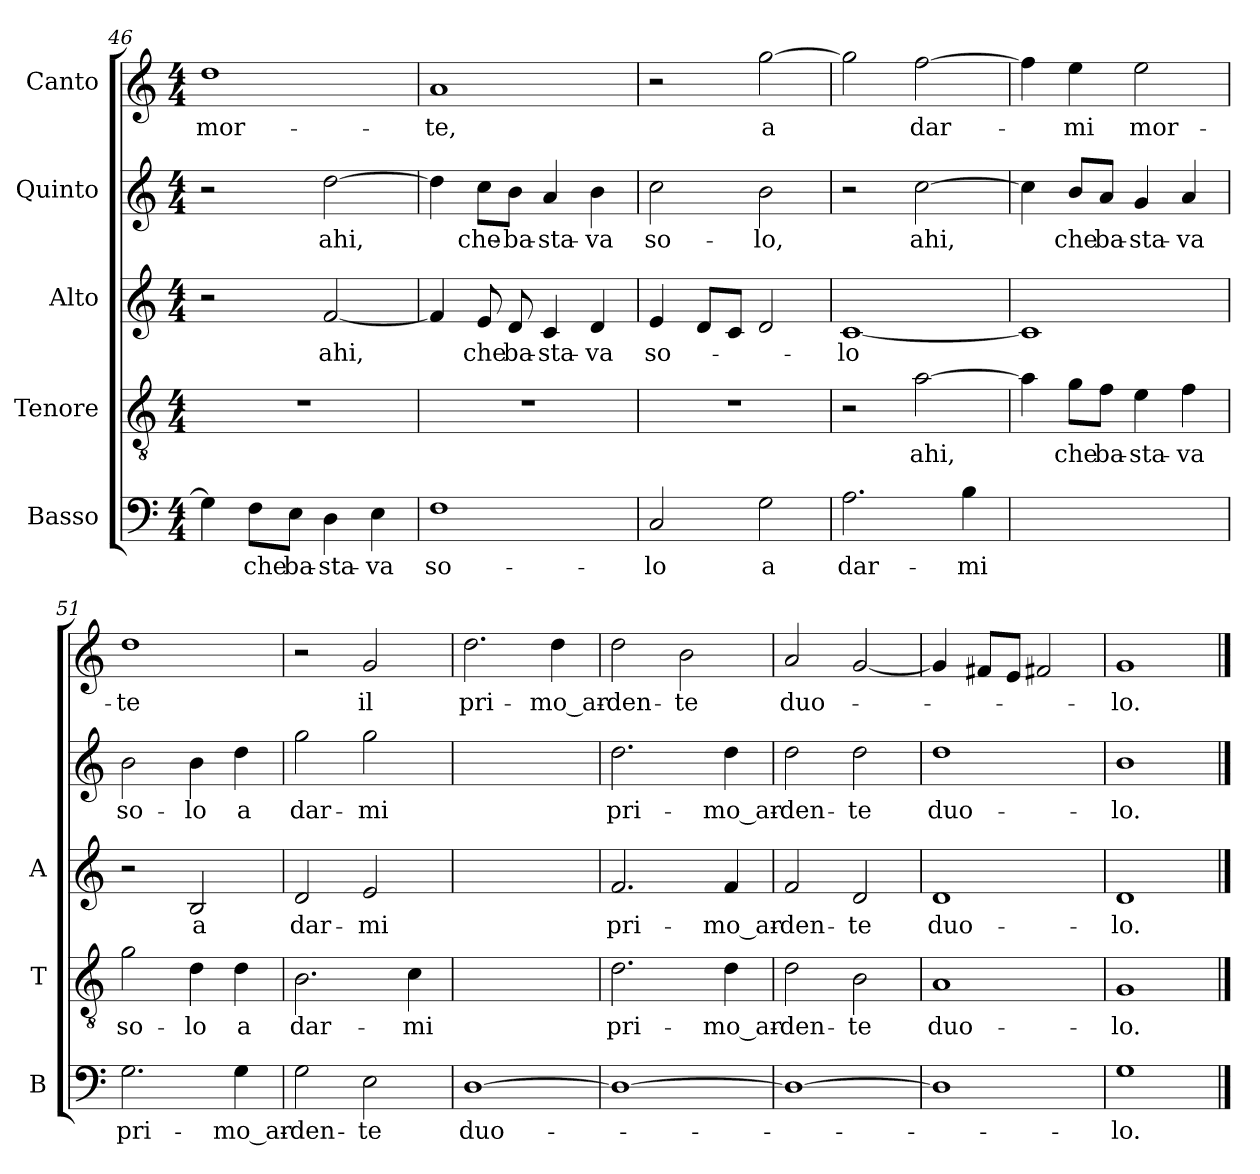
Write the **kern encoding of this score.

**kern	**text	**kern	**text	**kern	**text	**kern	**text	**kern	**text
*part5	*part5	*part4	*part4	*part3	*part3	*part2	*part2	*part1	*part1
*staff5	*staff5	*staff4	*staff4	*staff3	*staff3	*staff2	*staff2	*staff1	*staff1
*I"Basso	*	*I"Tenore	*	*I"Alto	*	*I"Quinto	*	*I"Canto	*
*I'B	*	*I'T	*	*I'A	*	*	*	*	*
*clefF4	*	*clefGv2	*	*clefG2	*	*clefG2	*	*clefG2	*
*k[]	*	*k[]	*	*k[]	*	*k[]	*	*k[]	*
*C:	*	*C:	*	*C:	*	*C:	*	*C:	*
*M4/4	*	*M4/4	*	*M4/4	*	*M4/4	*	*M4/4	*
=46	=46	=46	=46	=46	=46	=46	=46	=46	=46
4G]	.	1r	.	2r	.	2r	.	1dd	mor-
8F\L	-che	.	.	.	.	.	.	.	.
8E\J	ba-	.	.	.	.	.	.	.	.
4D	sta-	.	.	[2f	-ahi,	[2dd	-ahi,	.	.
4E	-va	.	.	.	.	.	.	.	.
=47	=47	=47	=47	=47	=47	=47	=47	=47	=47
1F	so-	1r	.	4f]	.	4dd]	.	1a	-te,
.	.	.	.	8e	-che	8cc\L	che-	.	.
.	.	.	.	8d	ba-	8b\J	ba-	.	.
.	.	.	.	4c	sta-	4a	sta-	.	.
.	.	.	.	4d	-va	4b	-va	.	.
=48	=48	=48	=48	=48	=48	=48	=48	=48	=48
2C	-lo	1r	.	4e	so-	2cc	so-	2r	.
.	.	.	.	8dL	.	.	.	.	.
.	.	.	.	8cJ	.	.	.	.	.
2G	-a	.	.	2d	.	2b	-lo,	[2gg	-a
=49	=49	=49	=49	=49	=49	=49	=49	=49	=49
2.A	dar-	2r	.	[1c	-lo	2r	.	2gg]	.
.	.	[2a	-ahi,	.	.	[2cc	-ahi,	[2ff	dar-
4B	-mi	.	.	.	.	.	.	.	.
=50	=50	=50	=50	=50	=50	=50	=50	=50	=50
1ryy	.	4a]	.	1c]	.	4cc]	.	4ff]	.
.	.	8g\L	-che	.	.	8b/L	-che	4ee	-mi
.	.	8f\J	ba-	.	.	8a/J	ba-	.	.
.	.	4e	sta-	.	.	4g	sta-	2ee	mor-
.	.	4f	-va	.	.	4a	-va	.	.
=51	=51	=51	=51	=51	=51	=51	=51	=51	=51
2.G	pri-	2g	so-	2r	.	2b	so-	1dd	-te
.	.	4d	-lo	2B	-a	4b	-lo	.	.
4G	mo_ar-	4d	-a	.	.	4dd	-a	.	.
=52	=52	=52	=52	=52	=52	=52	=52	=52	=52
2G	den-	2.B	dar-	2d	dar-	2gg	dar-	2r	.
2E	-te	.	.	2e	-mi	2gg	-mi	2g	-il
.	.	4c	-mi	.	.	.	.	.	.
=53	=53	=53	=53	=53	=53	=53	=53	=53	=53
[1D	duo-	1ryy	.	1ryy	.	1ryy	.	2.dd	pri-
.	.	.	.	.	.	.	.	4dd	mo_ar-
=54	=54	=54	=54	=54	=54	=54	=54	=54	=54
1D_	.	2.d	pri-	2.f	pri-	2.dd	pri-	2dd	den-
.	.	.	.	.	.	.	.	2b	-te
.	.	4d	mo_ar-	4f	mo_ar-	4dd	mo_ar-	.	.
=55	=55	=55	=55	=55	=55	=55	=55	=55	=55
1D_	.	2d	den-	2f	den-	2dd	den-	2a	duo-
.	.	2B	-te	2d	-te	2dd	-te	[2g	.
=56	=56	=56	=56	=56	=56	=56	=56	=56	=56
1D]	.	1A	duo-	1d	duo-	1dd	duo-	4g]	.
.	.	.	.	.	.	.	.	8f#XL	.
.	.	.	.	.	.	.	.	8eJ	.
.	.	.	.	.	.	.	.	2f#X	.
=57	=57	=57	=57	=57	=57	=57	=57	=57	=57
1G	-lo.	1G	-lo.	1d	-lo.	1b	-lo.	1g	-lo.
==	==	==	==	==	==	==	==	==	==
*-	*-	*-	*-	*-	*-	*-	*-	*-	*-
